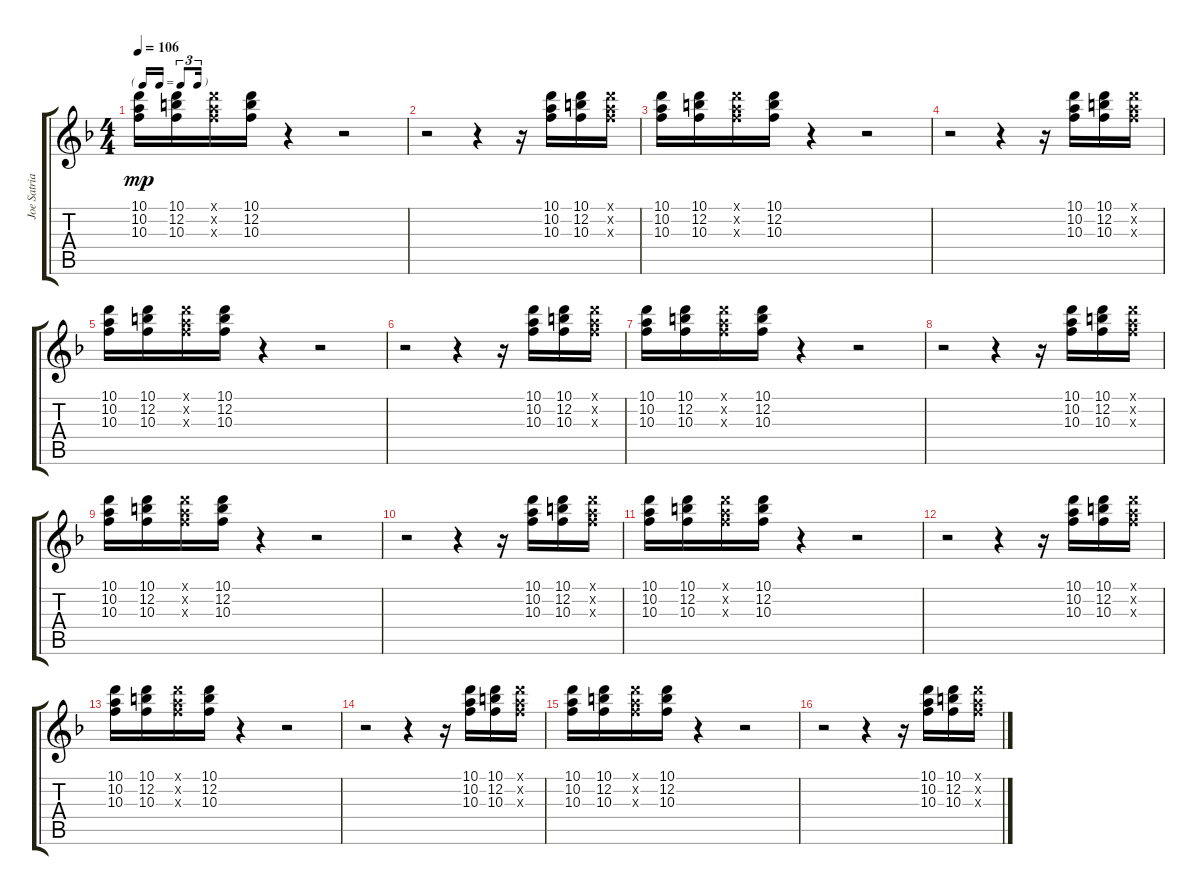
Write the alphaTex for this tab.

\track ("Joe Satriani (Gtr.II)" "Joe Satria") {instrument electricguitarclean}
\staff {score tabs}
\tuning (E4 B3 G3 D3 A2 E2) {hide}
\ts (4 4)
\tf triplet16th
\tempo 106
\clef g2
\ks f
(10.1 10.2 10.3).16{dy mp} (10.1 12.2 10.3).16 (10.1{x} 10.2{x} 10.3{x}).16 (10.1 12.2 10.3).16 r.4 r.2 |
r.2 r.4 r.16 (10.1 10.2 10.3).16 (10.1 12.2 10.3).16 (10.1{x} 10.2{x} 10.3{x}).16 |
(10.1 10.2 10.3).16 (10.1 12.2 10.3).16 (10.1{x} 10.2{x} 10.3{x}).16 (10.1 12.2 10.3).16 r.4 r.2 |
r.2 r.4 r.16 (10.1 10.2 10.3).16 (10.1 12.2 10.3).16 (10.1{x} 10.2{x} 10.3{x}).16 |
(10.1 10.2 10.3).16 (10.1 12.2 10.3).16 (10.1{x} 10.2{x} 10.3{x}).16 (10.1 12.2 10.3).16 r.4 r.2 |
r.2 r.4 r.16 (10.1 10.2 10.3).16 (10.1 12.2 10.3).16 (10.1{x} 10.2{x} 10.3{x}).16 |
(10.1 10.2 10.3).16 (10.1 12.2 10.3).16 (10.1{x} 10.2{x} 10.3{x}).16 (10.1 12.2 10.3).16 r.4 r.2 |
r.2 r.4 r.16 (10.1 10.2 10.3).16 (10.1 12.2 10.3).16 (10.1{x} 10.2{x} 10.3{x}).16 |
(10.1 10.2 10.3).16 (10.1 12.2 10.3).16 (10.1{x} 10.2{x} 10.3{x}).16 (10.1 12.2 10.3).16 r.4 r.2 |
r.2 r.4 r.16 (10.1 10.2 10.3).16 (10.1 12.2 10.3).16 (10.1{x} 10.2{x} 10.3{x}).16 |
(10.1 10.2 10.3).16 (10.1 12.2 10.3).16 (10.1{x} 10.2{x} 10.3{x}).16 (10.1 12.2 10.3).16 r.4 r.2 |
r.2 r.4 r.16 (10.1 10.2 10.3).16 (10.1 12.2 10.3).16 (10.1{x} 10.2{x} 10.3{x}).16 |
(10.1 10.2 10.3).16 (10.1 12.2 10.3).16 (10.1{x} 10.2{x} 10.3{x}).16 (10.1 12.2 10.3).16 r.4 r.2 |
r.2 r.4 r.16 (10.1 10.2 10.3).16 (10.1 12.2 10.3).16 (10.1{x} 10.2{x} 10.3{x}).16 |
(10.1 10.2 10.3).16 (10.1 12.2 10.3).16 (10.1{x} 10.2{x} 10.3{x}).16 (10.1 12.2 10.3).16 r.4 r.2 |
r.2 r.4 r.16 (10.1 10.2 10.3).16 (10.1 12.2 10.3).16 (10.1{x} 10.2{x} 10.3{x}).16
